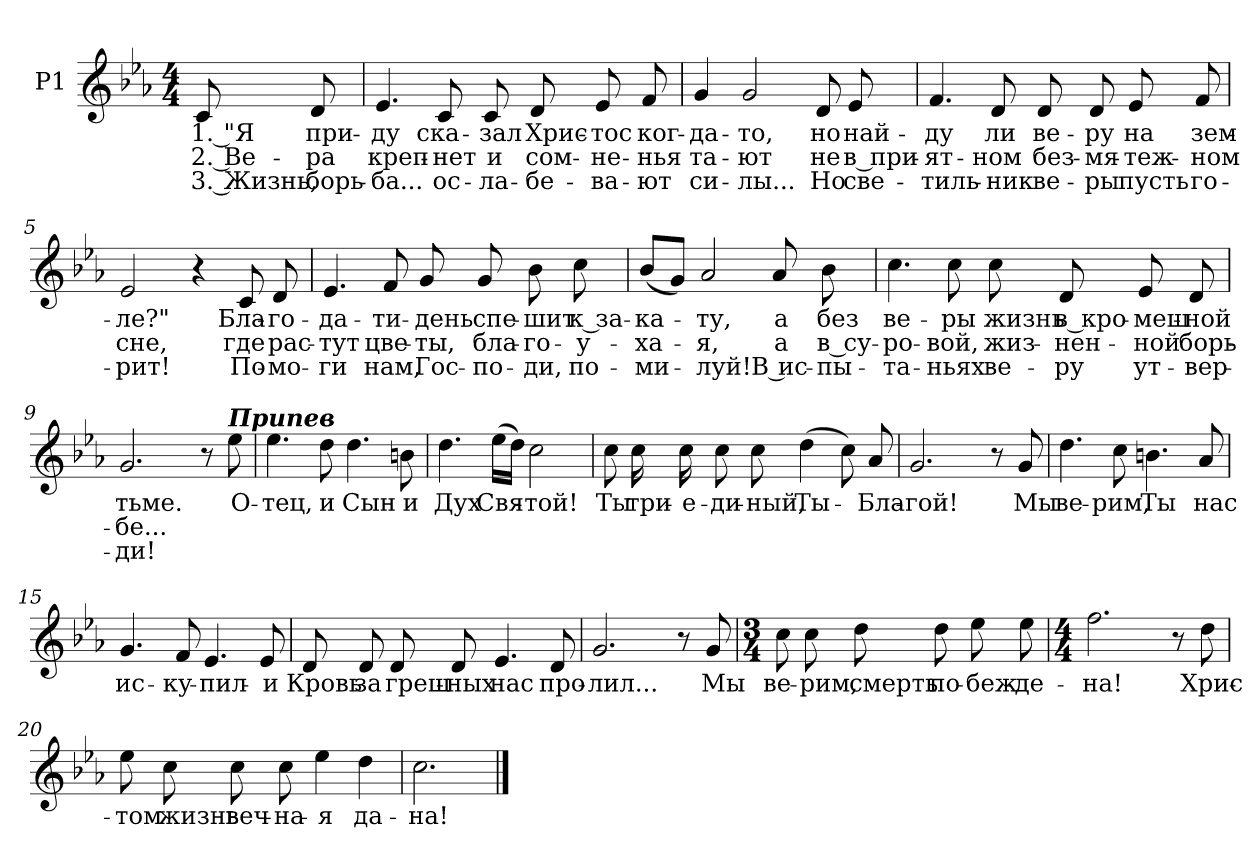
**kern	**text	**text	**text
*part1	*part1	*part1	*part1
*staff1	*staff1	*staff1	*staff1
*I"P1	*	*	*
*clefG2	*	*	*
*k[b-e-a-]	*	*	*
*c:	*	*	*
*M4/4	*	*	*
*MM90	*	*	*
=1	=1	=1	=1
!	!LO:LY:b	!LO:LY:b	!LO:LY:b
8c/	1. "Я	2. Ве-	3. Жизнь,
!	!LO:LY:b	!LO:LY:b	!LO:LY:b
8d/	при-	-ра	борь-
=2	=2	=2	=2
!	!LO:LY:b	!LO:LY:b	!LO:LY:b
4.e-/	-ду	креп-	-ба...
!	!LO:LY:b	!LO:LY:b	!LO:LY:b
8c/	ска-	-нет	ос-
!	!LO:LY:b	!LO:LY:b	!LO:LY:b
8c/	-зал	и	-ла-
!	!LO:LY:b	!LO:LY:b	!LO:LY:b
8d/	Хрис-	сом-	-бе-
!	!LO:LY:b	!LO:LY:b	!LO:LY:b
8e-/	-тос	-не-	-ва-
!	!LO:LY:b	!LO:LY:b	!LO:LY:b
8f/	ког-	-нья	-ют
=3	=3	=3	=3
!	!LO:LY:b	!LO:LY:b	!LO:LY:b
4g/	-да-	та-	си-
!	!LO:LY:b	!LO:LY:b	!LO:LY:b
2g/	-то,	-ют	-лы...
!	!LO:LY:b	!LO:LY:b	!LO:LY:b
8d/	но	не	Но
!	!LO:LY:b	!LO:LY:b	!LO:LY:b
8e-/	най-	в при-	све-
=4	=4	=4	=4
!	!LO:LY:b	!LO:LY:b	!LO:LY:b
4.f/	-ду	-ят-	-тиль-
!	!LO:LY:b	!LO:LY:b	!LO:LY:b
8d/	ли	-ном	-ник
!	!LO:LY:b	!LO:LY:b	!LO:LY:b
8d/	ве-	без-	ве-
!	!LO:LY:b	!LO:LY:b	!LO:LY:b
8d/	-ру	-мя-	-ры
!	!LO:LY:b	!LO:LY:b	!LO:LY:b
8e-/	на	-теж-	пусть
!	!LO:LY:b	!LO:LY:b	!LO:LY:b
8f/	зем-	-ном	го-
!!LO:LB:g=z
=5	=5	=5	=5
!	!LO:LY:b	!LO:LY:b	!LO:LY:b
2e-/	-ле?"	сне,	-рит!
4r	.	.	.
!	!LO:LY:b	!LO:LY:b	!LO:LY:b
8c/	Бла-	где	По-
!	!LO:LY:b	!LO:LY:b	!LO:LY:b
8d/	-го-	рас-	-мо-
=6	=6	=6	=6
!	!LO:LY:b	!LO:LY:b	!LO:LY:b
4.e-/	-да-	-тут	-ги
!	!LO:LY:b	!LO:LY:b	!LO:LY:b
8f/	-ти-	цве-	нам,
!	!LO:LY:b	!LO:LY:b	!LO:LY:b
8g/	-день	-ты,	Гос-
!	!LO:LY:b	!LO:LY:b	!LO:LY:b
8g/	спе-	бла-	-по-
!	!LO:LY:b	!LO:LY:b	!LO:LY:b
8b-\	-шит	-го-	-ди,
!	!LO:LY:b	!LO:LY:b	!LO:LY:b
8cc\	к за-	-у-	по-
=7	=7	=7	=7
!	!LO:LY:b	!LO:LY:b	!LO:LY:b
(<8b-/L	-ка-	-ха-	-ми-
8g/J)	.	.	.
!	!LO:LY:b	!LO:LY:b	!LO:LY:b
2a-/	-ту,	-я,	-луй!
!	!LO:LY:b	!LO:LY:b	!LO:LY:b
8a-/	а	а	В ис-
!	!LO:LY:b	!LO:LY:b	!LO:LY:b
8b-\	без	в су-	-пы-
=8	=8	=8	=8
!	!LO:LY:b	!LO:LY:b	!LO:LY:b
4.cc\	ве-	-ро-	-та-
!	!LO:LY:b	!LO:LY:b	!LO:LY:b
8cc\	-ры	-вой,	-ньях
!	!LO:LY:b	!LO:LY:b	!LO:LY:b
8cc\	жизнь	жиз-	ве-
!	!LO:LY:b	!LO:LY:b	!LO:LY:b
8d/	в кро-	-нен-	-ру
!	!LO:LY:b	!LO:LY:b	!LO:LY:b
8e-/	-меш-	-ной	ут-
!	!LO:LY:b	!LO:LY:b	!LO:LY:b
8d/	-ной	борь-	-вер-
!!LO:LB:g=z
=9	=9	=9	=9
!	!LO:LY:b	!LO:LY:b	!LO:LY:b
2.g/	тьме.	-бе...	-ди!
8r	.	.	.
!LO:TX:a:Bi:t=Припев	!	!	!
!	!LO:LY:b	!	!
8ee-\	О-	.	.
=10	=10	=10	=10
!	!LO:LY:b	!	!
4.ee-\	-тец,	.	.
!	!LO:LY:b	!	!
8dd\	и	.	.
!	!LO:LY:b	!	!
4.dd\	Сын	.	.
!	!LO:LY:b	!	!
8bn\	и	.	.
=11	=11	=11	=11
!	!LO:LY:b	!	!
4.dd\	Дух	.	.
!	!LO:LY:b	!	!
(>16ee-\LL	Свя-	.	.
16dd\JJ)	.	.	.
!	!LO:LY:b	!	!
2cc\	-той!	.	.
=12	=12	=12	=12
!	!LO:LY:b	!	!
8cc\	Ты	.	.
!	!LO:LY:b	!	!
16cc\	три-	.	.
!	!LO:LY:b	!	!
16cc\	-е-	.	.
!	!LO:LY:b	!	!
8cc\	-ди-	.	.
!	!LO:LY:b	!	!
8cc\	-ный,	.	.
!	!LO:LY:b	!	!
(>4dd\	Ты-	.	.
8cc\)	.	.	.
!	!LO:LY:b	!	!
8a-/	-Бла-	.	.
=13	=13	=13	=13
!	!LO:LY:b	!	!
2.g/	-гой!	.	.
8r	.	.	.
!	!LO:LY:b	!	!
8g/	Мы	.	.
!!LO:LB:g=z
=14	=14	=14	=14
!	!LO:LY:b	!	!
4.dd\	ве-	.	.
!	!LO:LY:b	!	!
8cc\	-рим,	.	.
!	!LO:LY:b	!	!
4.bn\	Ты	.	.
!	!LO:LY:b	!	!
8a-/	нас	.	.
=15	=15	=15	=15
!	!LO:LY:b	!	!
4.g/	ис-	.	.
!	!LO:LY:b	!	!
8f/	-ку-	.	.
!	!LO:LY:b	!	!
4.e-/	-пил-	.	.
!	!LO:LY:b	!	!
8e-/	-и	.	.
=16	=16	=16	=16
!	!LO:LY:b	!	!
8d/	Кровь	.	.
!	!LO:LY:b	!	!
8d/	за	.	.
!	!LO:LY:b	!	!
8d/	греш-	.	.
!	!LO:LY:b	!	!
8d/	-ных	.	.
!	!LO:LY:b	!	!
4.e-/	нас	.	.
!	!LO:LY:b	!	!
8d/	про-	.	.
=17	=17	=17	=17
!	!LO:LY:b	!	!
2.g/	-лил...	.	.
8r	.	.	.
!	!LO:LY:b	!	!
8g/	Мы	.	.
!!LO:LB:g=z
=18	=18	=18	=18
*M3/4	*	*	*
!	!LO:LY:b	!	!
8cc\	ве-	.	.
!	!LO:LY:b	!	!
8cc\	-рим,	.	.
!	!LO:LY:b	!	!
8dd\	смерть	.	.
!	!LO:LY:b	!	!
8dd\	по-	.	.
!	!LO:LY:b	!	!
8ee-\	-беж-	.	.
!	!LO:LY:b	!	!
8ee-\	-де-	.	.
=19	=19	=19	=19
*M4/4	*	*	*
!	!LO:LY:b	!	!
2.ff\	-на!	.	.
8r	.	.	.
!	!LO:LY:b	!	!
8dd\	Хрис-	.	.
=20	=20	=20	=20
!	!LO:LY:b	!	!
8ee-\	-том	.	.
!	!LO:LY:b	!	!
8cc\	жизнь	.	.
!	!LO:LY:b	!	!
8cc\	веч-	.	.
!	!LO:LY:b	!	!
8cc\	-на-	.	.
!	!LO:LY:b	!	!
4ee-\	-я	.	.
!	!LO:LY:b	!	!
4dd\	да-	.	.
=21	=21	=21	=21
!	!LO:LY:b	!	!
2.cc\	-на!	.	.
==	==	==	==
*-	*-	*-	*-
